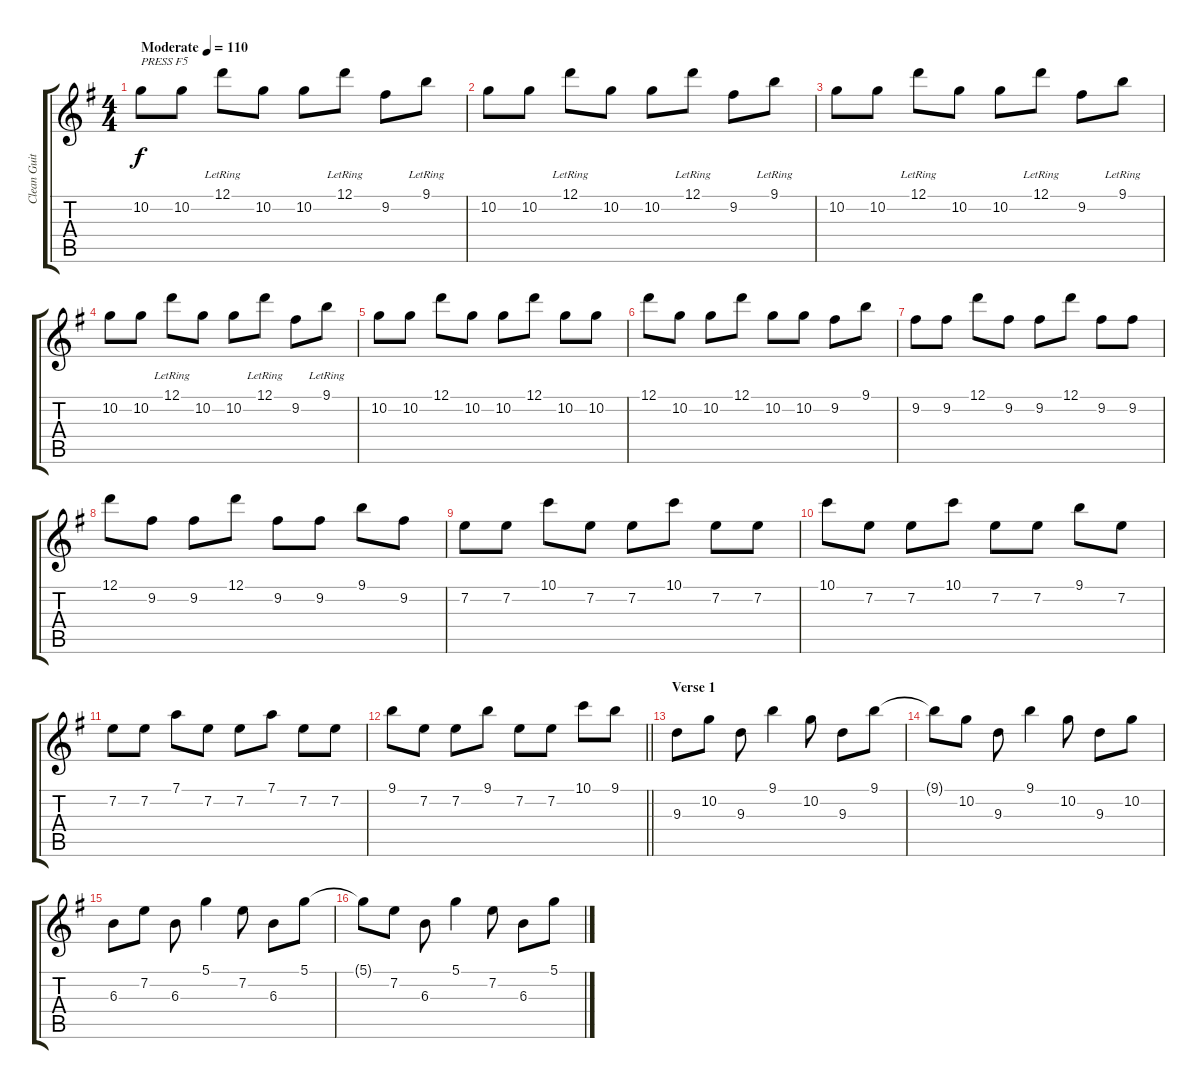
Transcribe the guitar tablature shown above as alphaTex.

\track ("Clean Guitar" "Clean Guit") {instrument electricguitarclean}
\staff {score tabs}
\tuning (D4 A3 F3 C3 G2 C2) {hide}
\ts (4 4)
\tempo (110 "Moderate")
\clef g2
\ks g
10.2.8{txt "PRESS F5" dy f instrument electricguitarclean} 10.2.8 12.1{lr}.8 10.2.8 10.2.8 12.1{lr}.8 9.2.8 9.1{lr}.8 |
10.2.8 10.2.8 12.1{lr}.8 10.2.8 10.2.8 12.1{lr}.8 9.2.8 9.1{lr}.8 |
10.2.8 10.2.8 12.1{lr}.8 10.2.8 10.2.8 12.1{lr}.8 9.2.8 9.1{lr}.8 |
10.2.8 10.2.8 12.1{lr}.8 10.2.8 10.2.8 12.1{lr}.8 9.2.8 9.1{lr}.8 |
10.2.8 10.2.8 12.1.8 10.2.8 10.2.8 12.1.8 10.2.8 10.2.8 |
12.1.8 10.2.8 10.2.8 12.1.8 10.2.8 10.2.8 9.2.8 9.1.8 |
9.2.8 9.2.8 12.1.8 9.2.8 9.2.8 12.1.8 9.2.8 9.2.8 |
12.1.8 9.2.8 9.2.8 12.1.8 9.2.8 9.2.8 9.1.8 9.2.8 |
7.2.8 7.2.8 10.1.8 7.2.8 7.2.8 10.1.8 7.2.8 7.2.8 |
10.1.8 7.2.8 7.2.8 10.1.8 7.2.8 7.2.8 9.1.8 7.2.8 |
7.2.8 7.2.8 7.1.8 7.2.8 7.2.8 7.1.8 7.2.8 7.2.8 |
\barLineRight lightlight
9.1.8 7.2.8 7.2.8 9.1.8 7.2.8 7.2.8 10.1.8 9.1.8 |
\section ("" "Verse 1")
9.3.8 10.2.8 9.3.8 9.1.4 10.2.8 9.3.8 9.1.8 |
9.1{t}.8 10.2.8 9.3.8 9.1.4 10.2.8 9.3.8 10.2.8 |
6.3.8 7.2.8 6.3.8 5.1.4 7.2.8 6.3.8 5.1.8 |
5.1{t}.8 7.2.8 6.3.8 5.1.4 7.2.8 6.3.8 5.1.8
